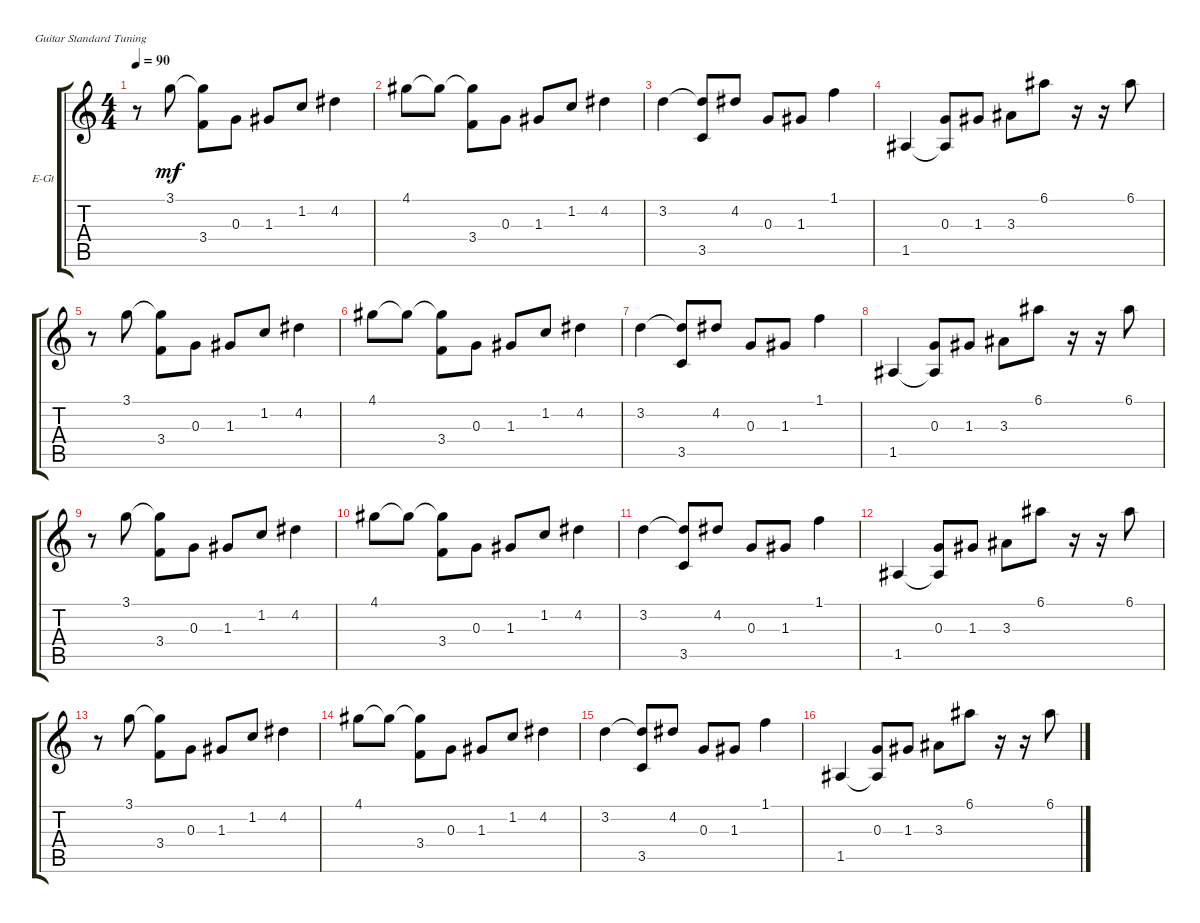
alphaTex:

\defaultSystemsLayout 4
\bracketExtendMode groupsimilarinstruments
\firstSystemTrackNameOrientation horizontal
\otherSystemsTrackNameOrientation horizontal
\track ("Electric Guitar" "E-Gt") {instrument electricguitarclean}
\staff {score tabs}
\tuning (E4 B3 G3 D3 A2 E2)
\ts (4 4)
\tempo 90
\clef g2
\ks c
r.8{dy mf} 3.1.8 (3.1{t} 3.4).8 0.3.8 1.3.8 1.2.8 4.2.4 |
4.1.8 4.1{t}.8 (4.1{t} 3.4).8 0.3.8 1.3.8 1.2.8 4.2.4 |
3.2.4 (3.2{t} 3.5).8 4.2.8 0.3.8 1.3.8 1.1.4 |
1.5.4 (0.3 1.5{t}).8 1.3.8 3.3.8 6.1.8 r.16 r.16 6.1.8 |
\scale
0.0771265 r.8 3.1.8 (3.1{t} 3.4).8 0.3.8 1.3.8 1.2.8 4.2.4 |
\scale
0.350059 4.1.8 4.1{t}.8 (4.1{t} 3.4).8 0.3.8 1.3.8 1.2.8 4.2.4 |
\scale
0.192845 3.2.4 (3.2{t} 3.5).8 4.2.8 0.3.8 1.3.8 1.1.4 |
\scale
0.378862 1.5.4 (0.3 1.5{t}).8 1.3.8 3.3.8 6.1.8 r.16 r.16 6.1.8 |
\scale
0.0986219 r.8 3.1.8 (3.1{t} 3.4).8 0.3.8 1.3.8 1.2.8 4.2.4 |
\scale
0.163414 4.1.8 4.1{t}.8 (4.1{t} 3.4).8 0.3.8 1.3.8 1.2.8 4.2.4 |
\scale
0.262379 3.2.4 (3.2{t} 3.5).8 4.2.8 0.3.8 1.3.8 1.1.4 |
\scale
0.296561 1.5.4 (0.3 1.5{t}).8 1.3.8 3.3.8 6.1.8 r.16 r.16 6.1.8 |
\scale
0.267819 r.8 3.1.8 (3.1{t} 3.4).8 0.3.8 1.3.8 1.2.8 4.2.4 |
\scale
0.0342683 4.1.8 4.1{t}.8 (4.1{t} 3.4).8 0.3.8 1.3.8 1.2.8 4.2.4 |
\scale
0.468094 3.2.4 (3.2{t} 3.5).8 4.2.8 0.3.8 1.3.8 1.1.4 |
\scale
0.229711 1.5.4 (0.3 1.5{t}).8 1.3.8 3.3.8 6.1.8 r.16 r.16 6.1.8
